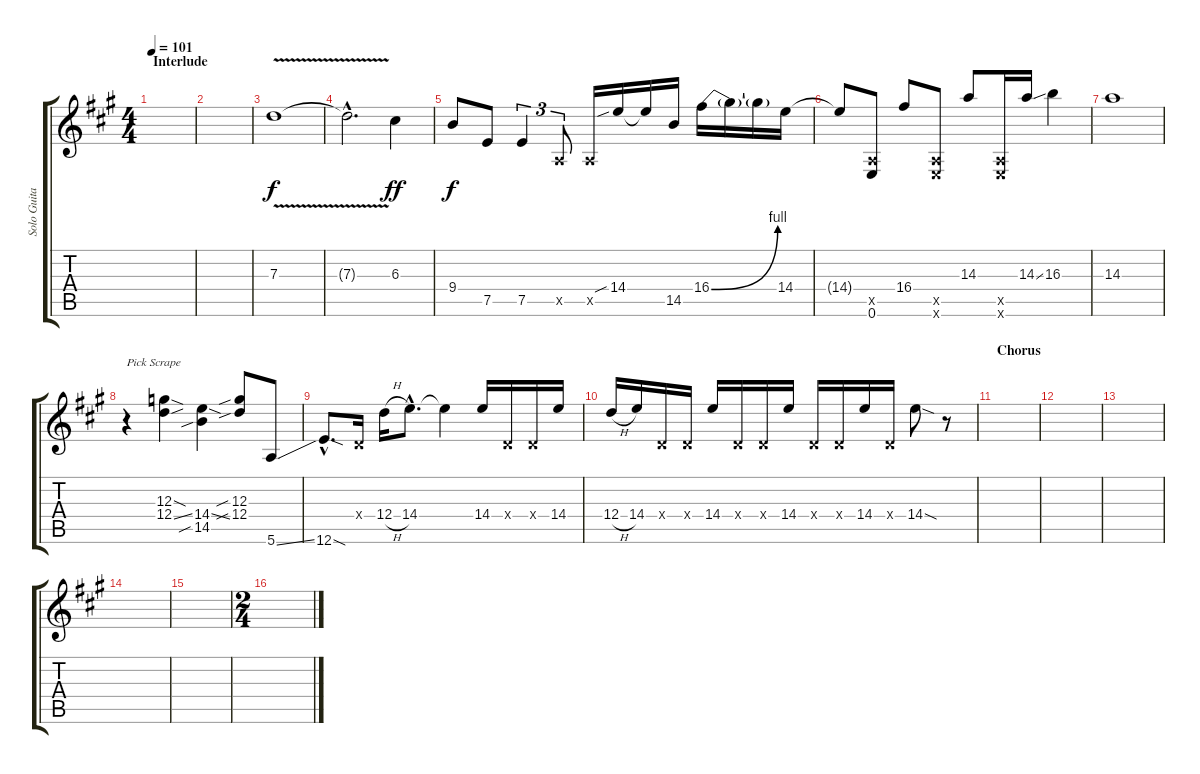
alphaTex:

\track ("Solo Guitar" "Solo Guita") {instrument distortionguitar}
\staff {score tabs}
\tuning (E4 B3 G3 D3 A2 E2) {hide}
\ts (4 4)
\section ("" "Interlude")
\tempo 101
\clef g2
\ks a
|
|
7.3{v}.1 |
7.3{hac t}.2{d dy f} 6.3.4{dy ff} |
9.4.8{dy f} 7.5.8 7.5.4{tu (3 2)} 0.5{x}.8{tu (3 2)} 0.5{x}.16 14.4{sib}.16 14.4{t}.16 14.5.16 16.4{be (bend 0 0 60 4)}.16 16.4{t}.16 16.4{t}.16 14.4.16 |
14.4{t}.8 (0.5{x} 0.6).8 16.4.8 (0.5{x} 0.6{x}).8 14.3.8 (0.5{x} 0.6{x}).16 14.3{ss}.16 16.3.4 |
14.3.1{volume 4} |
r.4{txt "Pick Scrape" volume 13 instrument guitarfretnoise} (12.3{sod} 12.4{ss}).4 (14.4{ss} 14.5{sib}).4 (12.3{sib} 12.4{sib}).8 5.6{ss}.8{instrument distortionguitar} |
12.6{sod hac}.8{d} 0.4{x}.16 12.4{h}.16 14.4{hac}.8{d} 14.4{t}.4 14.4.16 0.4{x}.16 0.4{x}.16 14.4.16 |
12.4{h}.16 14.4.16 0.4{x}.16 0.4{x}.16 14.4.16 0.4{x}.16 0.4{x}.16 14.4.16 0.4{x}.16 0.4{x}.16 14.4.16 0.4{x}.16 14.4{sod}.8 r.8 |
\section ("" "Chorus")
|
|
|
|
|
\ts (2 4)
